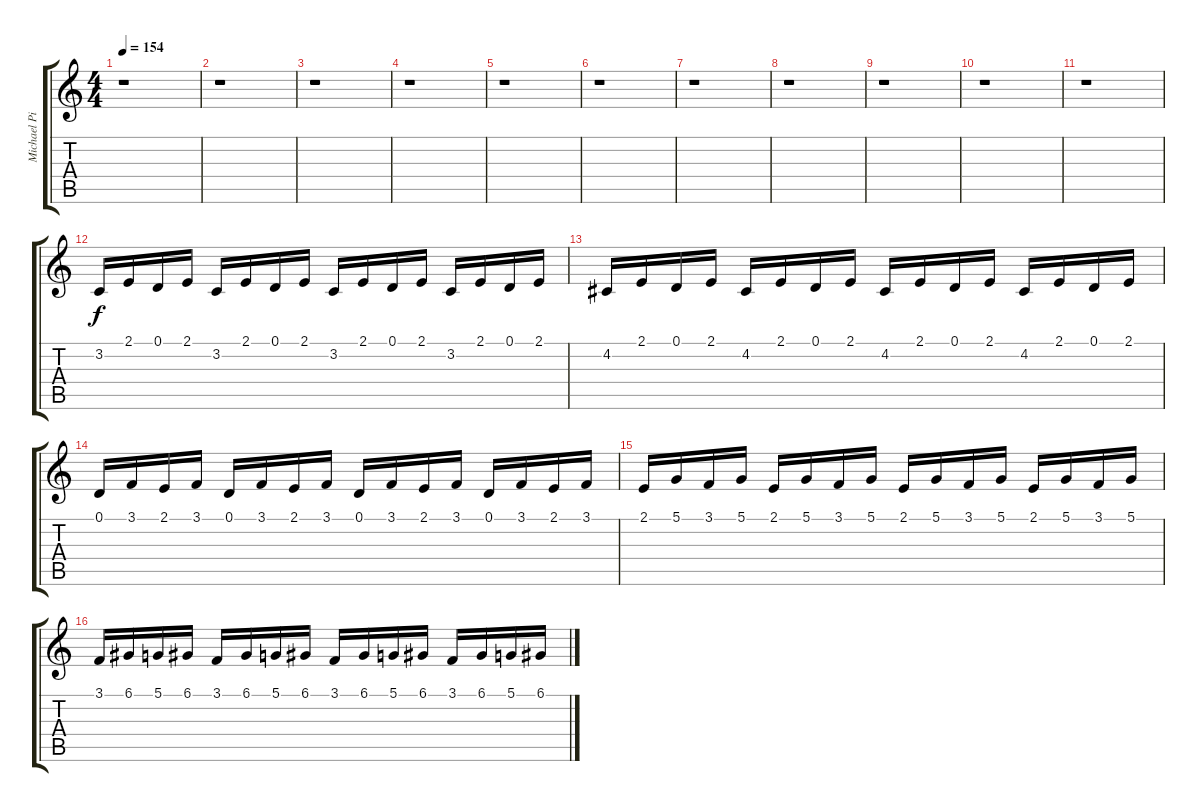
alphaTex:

\track ("Michael Pinnella 2" "Michael Pi") {instrument stringensemble2}
\staff {score tabs}
\tuning (D4 A3 F3 C3 G2 D2) {hide}
\ts (4 4)
\tempo 154
\clef g2
\ks c
r.1{dy f} |
r.1 |
r.1 |
r.1 |
r.1 |
r.1 |
r.1 |
r.1 |
r.1 |
r.1 |
r.1 |
3.2.16 2.1.16 0.1.16 2.1.16 3.2.16 2.1.16 0.1.16 2.1.16 3.2.16 2.1.16 0.1.16 2.1.16 3.2.16 2.1.16 0.1.16 2.1.16 |
4.2.16 2.1.16 0.1.16 2.1.16 4.2.16 2.1.16 0.1.16 2.1.16 4.2.16 2.1.16 0.1.16 2.1.16 4.2.16 2.1.16 0.1.16 2.1.16 |
0.1.16 3.1.16 2.1.16 3.1.16 0.1.16 3.1.16 2.1.16 3.1.16 0.1.16 3.1.16 2.1.16 3.1.16 0.1.16 3.1.16 2.1.16 3.1.16 |
2.1.16 5.1.16 3.1.16 5.1.16 2.1.16 5.1.16 3.1.16 5.1.16 2.1.16 5.1.16 3.1.16 5.1.16 2.1.16 5.1.16 3.1.16 5.1.16 |
3.1.16 6.1.16 5.1.16 6.1.16 3.1.16 6.1.16 5.1.16 6.1.16 3.1.16 6.1.16 5.1.16 6.1.16 3.1.16 6.1.16 5.1.16 6.1.16
